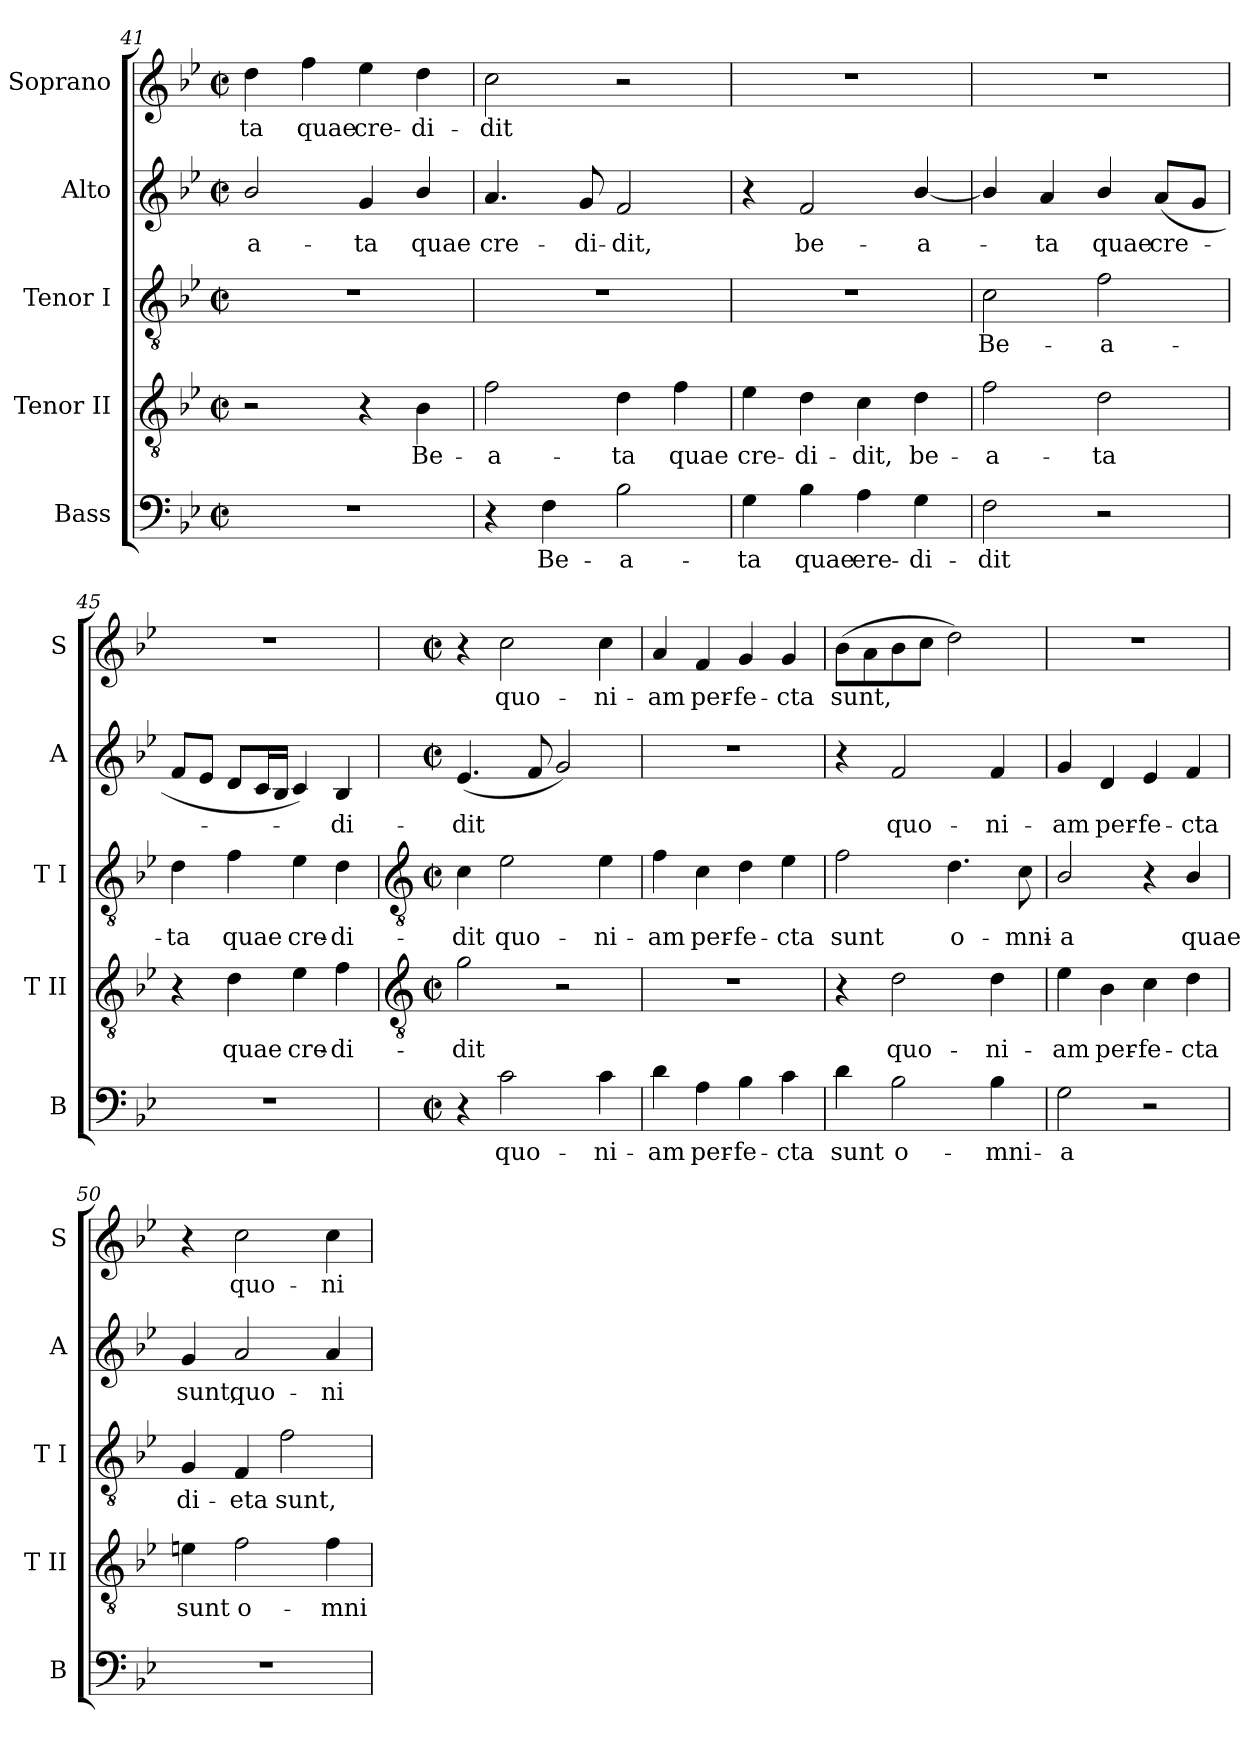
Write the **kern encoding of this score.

**kern	**text	**kern	**text	**kern	**text	**kern	**text	**kern	**text
*part5	*part5	*part4	*part4	*part3	*part3	*part2	*part2	*part1	*part1
*staff5	*staff5	*staff4	*staff4	*staff3	*staff3	*staff2	*staff2	*staff1	*staff1
*I"Bass	*	*I"Tenor II	*	*I"Tenor I	*	*I"Alto	*	*I"Soprano	*
*I'B	*	*I'T II	*	*I'T I	*	*I'A	*	*I'S	*
*clefF4	*	*clefGv2	*	*clefGv2	*	*clefG2	*	*clefG2	*
*k[b-e-]	*	*k[b-e-]	*	*k[b-e-]	*	*k[b-e-]	*	*k[b-e-]	*
*B-:	*	*B-:	*	*B-:	*	*B-:	*	*B-:	*
*M2/2	*	*M2/2	*	*M2/2	*	*M2/2	*	*M2/2	*
*met(c|)	*	*met(c|)	*	*met(c|)	*	*met(c|)	*	*met(c|)	*
=41	=41	=41	=41	=41	=41	=41	=41	=41	=41
!	!	!	!	!	!	!	!LO:LY:b	!	!LO:LY:b
1r	.	2r	.	1r	.	2b-/	-a-	4dd	-ta
!	!	!	!	!	!	!	!	!	!LO:LY:b
.	.	.	.	.	.	.	.	4ff	quae
!	!	!	!	!	!	!	!LO:LY:b	!	!LO:LY:b
.	.	4r	.	.	.	4g	-ta	4ee-	cre-
!	!	!	!LO:LY:b	!	!	!	!LO:LY:b	!	!LO:LY:b
.	.	4B-	Be-	.	.	4b-/	quae	4dd	-di-
=42	=42	=42	=42	=42	=42	=42	=42	=42	=42
!	!	!	!LO:LY:b	!	!	!	!LO:LY:b	!	!LO:LY:b
4r	.	2f	-a-	1r	.	4.a	cre-	2cc	-dit
!	!LO:LY:b	!	!	!	!	!	!	!	!
4F	Be-	.	.	.	.	.	.	.	.
!	!	!	!	!	!	!	!LO:LY:b	!	!
.	.	.	.	.	.	8g	-di-	.	.
!	!LO:LY:b	!	!LO:LY:b	!	!	!	!LO:LY:b	!	!
2B-	-a-	4d	-ta	.	.	2f	-dit,	2r	.
!	!	!	!LO:LY:b	!	!	!	!	!	!
.	.	4f	quae	.	.	.	.	.	.
=43	=43	=43	=43	=43	=43	=43	=43	=43	=43
!	!LO:LY:b	!	!LO:LY:b	!	!	!	!	!	!
4G	-ta	4e-	cre-	1r	.	4r	.	1r	.
!	!LO:LY:b	!	!LO:LY:b	!	!	!	!LO:LY:b	!	!
4B-	quae	4d	-di-	.	.	2f	be-	.	.
!	!LO:LY:b	!	!LO:LY:b	!	!	!	!	!	!
4A	ere-	4c	-dit,	.	.	.	.	.	.
!	!LO:LY:b	!	!LO:LY:b	!	!	!	!LO:LY:b	!	!
4G	-di-	4d	be-	.	.	[4b-/	-a-	.	.
=44	=44	=44	=44	=44	=44	=44	=44	=44	=44
!	!LO:LY:b	!	!LO:LY:b	!	!LO:LY:b	!	!	!	!
2F	-dit	2f	-a-	2c	Be-	4b-/]	.	1r	.
!	!	!	!	!	!	!	!LO:LY:b	!	!
.	.	.	.	.	.	4a	ta	.	.
!	!	!	!LO:LY:b	!	!LO:LY:b	!	!LO:LY:b	!	!
2r	.	2d	-ta	2f	-a-	4b-/	quae	.	.
!	!	!	!	!	!	!	!LO:LY:b	!	!
.	.	.	.	.	.	(<8aL	cre-	.	.
.	.	.	.	.	.	8gJ	.	.	.
=45	=45	=45	=45	=45	=45	=45	=45	=45	=45
!	!	!	!	!	!LO:LY:b	!	!	!	!
1r	.	4r	.	4d	-ta	8fL	.	1r	.
.	.	.	.	.	.	8e-J	.	.	.
!	!	!	!LO:LY:b	!	!LO:LY:b	!	!	!	!
.	.	4d	quae	4f	quae	8dL	.	.	.
.	.	.	.	.	.	16cL	.	.	.
.	.	.	.	.	.	16B-JJ	.	.	.
!	!	!	!LO:LY:b	!	!LO:LY:b	!	!	!	!
.	.	4e-	cre-	4e-	cre-	4c)	.	.	.
!	!	!	!LO:LY:b	!	!LO:LY:b	!	!LO:LY:b	!	!
.	.	4f	-di-	4d	-di-	4B-	di-	.	.
!!LO:LB:g=z
=46	=46	=46	=46	=46	=46	=46	=46	=46	=46
*	*	*clefGv2	*	*clefGv2	*	*	*	*	*
*M2/2	*	*M2/2	*	*M2/2	*	*M2/2	*	*M2/2	*
*met(c|)	*	*met(c|)	*	*met(c|)	*	*met(c|)	*	*met(c|)	*
!	!	!	!LO:LY:b	!	!LO:LY:b	!	!LO:LY:b	!	!
4r	.	2g	-dit	4c	-dit	(<4.e-	-dit	4r	.
!	!LO:LY:b	!	!	!	!LO:LY:b	!	!	!	!LO:LY:b
2c	quo-	.	.	2e-	quo-	.	.	2cc	quo-
.	.	.	.	.	.	8f	.	.	.
.	.	2r	.	.	.	2g)	.	.	.
!	!LO:LY:b	!	!	!	!LO:LY:b	!	!	!	!LO:LY:b
4c	-ni-	.	.	4e-	-ni-	.	.	4cc	-ni-
=47	=47	=47	=47	=47	=47	=47	=47	=47	=47
!	!LO:LY:b	!	!	!	!LO:LY:b	!	!	!	!LO:LY:b
4d	-am	1r	.	4f	-am	1r	.	4a	-am
!	!LO:LY:b	!	!	!	!LO:LY:b	!	!	!	!LO:LY:b
4A	per-	.	.	4c	per-	.	.	4f	per-
!	!LO:LY:b	!	!	!	!LO:LY:b	!	!	!	!LO:LY:b
4B-	-fe-	.	.	4d	-fe-	.	.	4g	-fe-
!	!LO:LY:b	!	!	!	!LO:LY:b	!	!	!	!LO:LY:b
4c	-cta	.	.	4e-	-cta	.	.	4g	-cta
=48	=48	=48	=48	=48	=48	=48	=48	=48	=48
!	!LO:LY:b	!	!	!	!LO:LY:b	!	!	!	!LO:LY:b
4d	sunt	4r	.	2f	sunt	4r	.	(>8b-L	sunt,
.	.	.	.	.	.	.	.	8a	.
!	!LO:LY:b	!	!LO:LY:b	!	!	!	!LO:LY:b	!	!
2B-	o-	2d	quo-	.	.	2f	quo-	8b-	.
.	.	.	.	.	.	.	.	8ccJ	.
!	!	!	!	!	!LO:LY:b	!	!	!	!
.	.	.	.	4.d	o-	.	.	2dd)	.
!	!LO:LY:b	!	!LO:LY:b	!	!	!	!LO:LY:b	!	!
4B-	-mni-	4d	-ni-	.	.	4f	-ni-	.	.
!	!	!	!	!	!LO:LY:b	!	!	!	!
.	.	.	.	8c	-mni-	.	.	.	.
=49	=49	=49	=49	=49	=49	=49	=49	=49	=49
!	!LO:LY:b	!	!LO:LY:b	!	!LO:LY:b	!	!LO:LY:b	!	!
2G	-a	4e-	-am	2B-/	-a	4g	-am	1r	.
!	!	!	!LO:LY:b	!	!	!	!LO:LY:b	!	!
.	.	4B-	per-	.	.	4d	per-	.	.
!	!	!	!LO:LY:b	!	!	!	!LO:LY:b	!	!
2r	.	4c	-fe-	4r	.	4e-	-fe-	.	.
!	!	!	!LO:LY:b	!	!LO:LY:b	!	!LO:LY:b	!	!
.	.	4d	-cta	4B-/	quae	4f	-cta	.	.
=50	=50	=50	=50	=50	=50	=50	=50	=50	=50
!	!	!	!LO:LY:b	!	!LO:LY:b	!	!LO:LY:b	!	!
1r	.	4en	sunt	4G	di-	4g	sunt,	4r	.
!	!	!	!LO:LY:b	!	!LO:LY:b	!	!LO:LY:b	!	!LO:LY:b
.	.	2f	o-	4F	-eta	2a	quo-	2cc	quo-
!	!	!	!	!	!LO:LY:b	!	!	!	!
.	.	.	.	2f	sunt,	.	.	.	.
!	!	!	!LO:LY:b	!	!	!	!LO:LY:b	!	!LO:LY:b
.	.	4f	-mni-	.	.	4a	-ni-	4cc	-ni-
=	=	=	=	=	=	=	=	=	=
*-	*-	*-	*-	*-	*-	*-	*-	*-	*-
